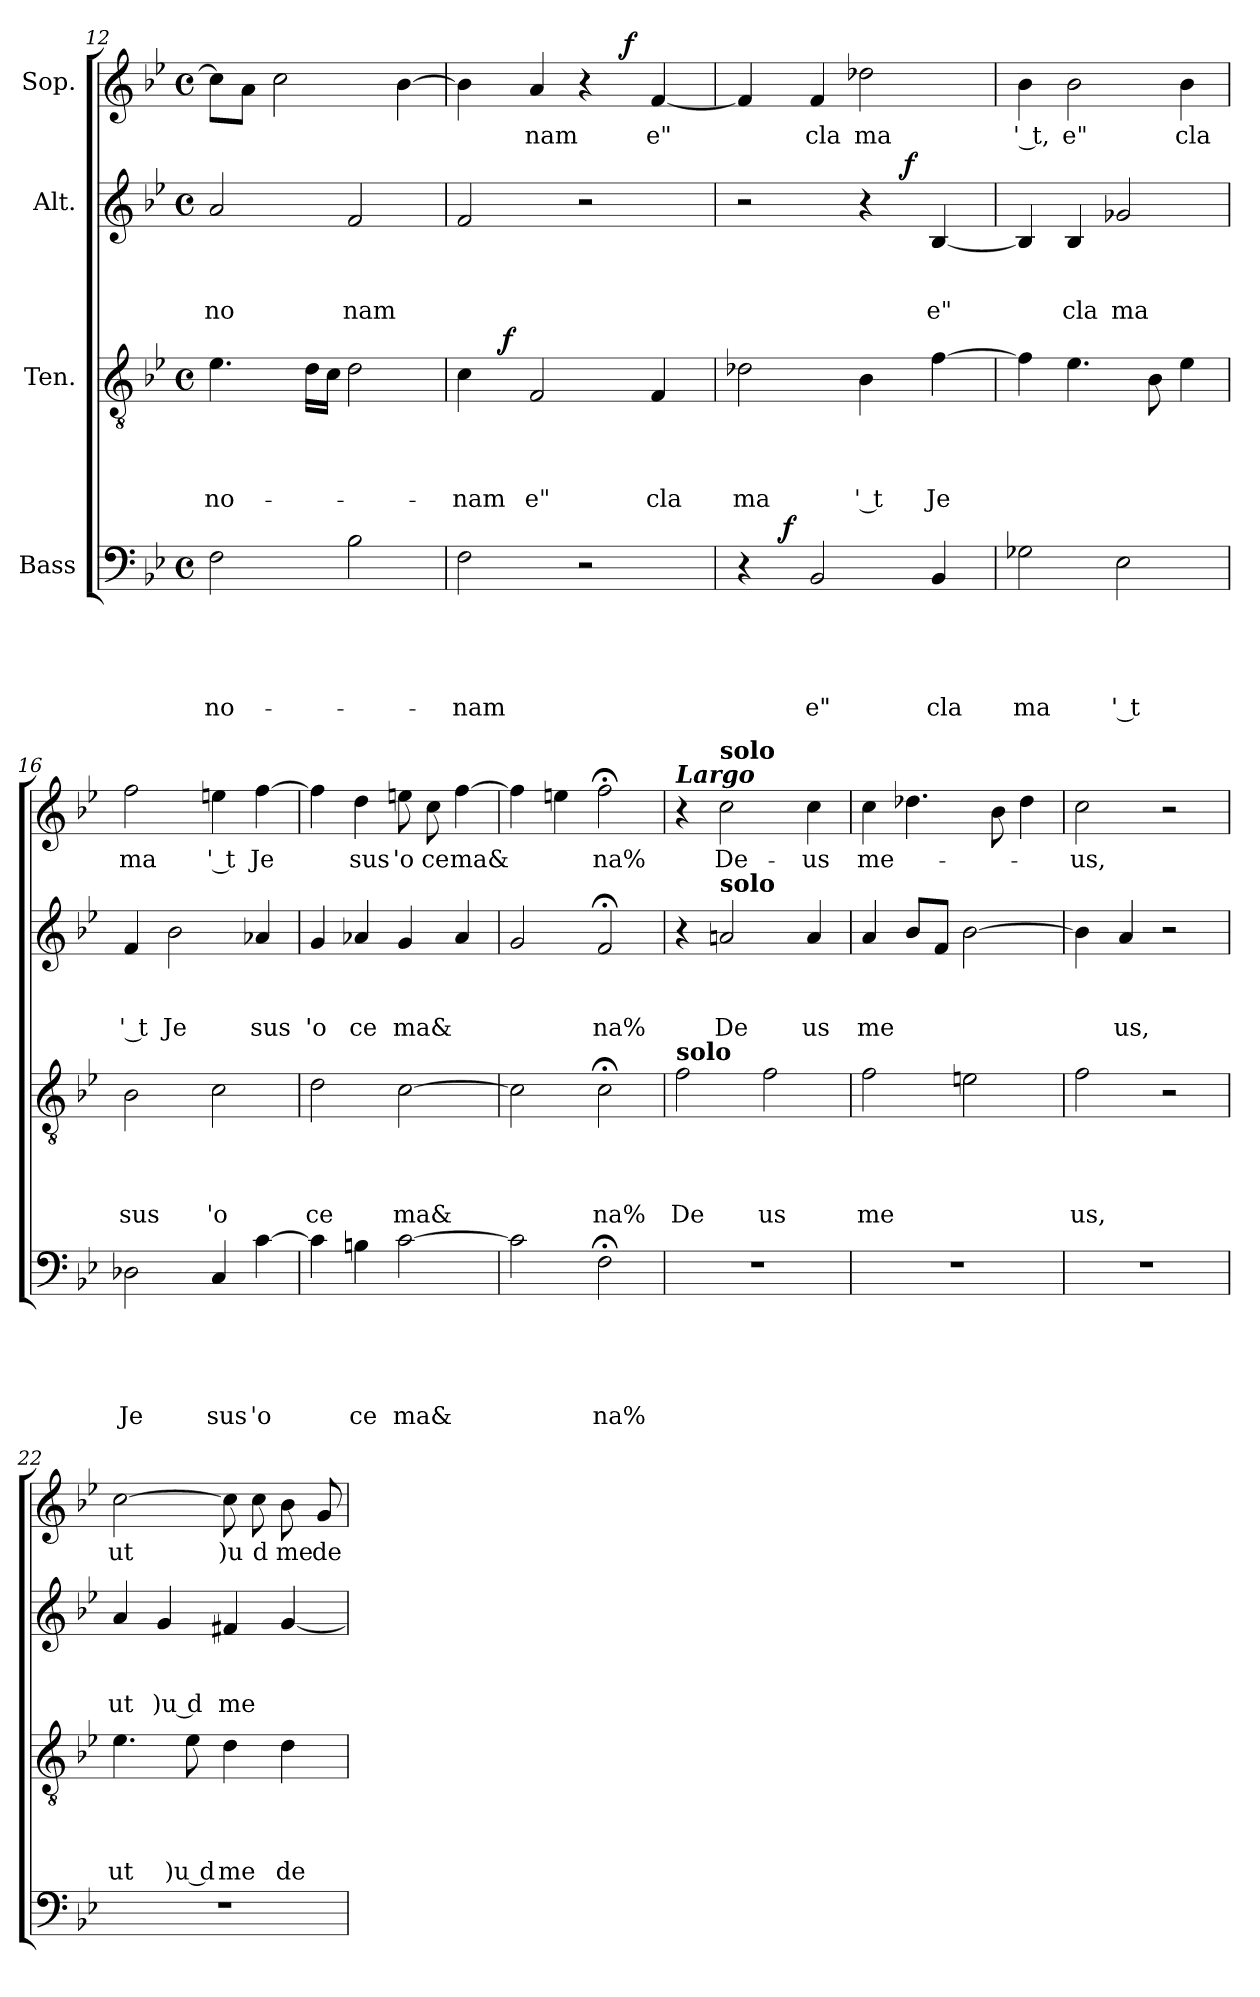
**kern	**text	**text	**text	**text	**text	**dynam	**kern	**text	**text	**text	**text	**dynam	**kern	**text	**text	**text	**dynam	**kern	**text	**dynam
*part4	*part4	*part4	*part4	*part4	*part4	*part4	*part3	*part3	*part3	*part3	*part3	*part3	*part2	*part2	*part2	*part2	*part2	*part1	*part1	*part1
*staff4	*staff4	*staff4	*staff4	*staff4	*staff4	*staff4	*staff3	*staff3	*staff3	*staff3	*staff3	*staff3	*staff2	*staff2	*staff2	*staff2	*staff2	*staff1	*staff1	*staff1
*I"Bass	*	*	*	*	*	*	*I"Ten.	*	*	*	*	*	*I"Alt.	*	*	*	*	*I"Sop.	*	*
*clefF4	*	*	*	*	*	*	*clefGv2	*	*	*	*	*	*clefG2	*	*	*	*	*clefG2	*	*
*k[b-e-]	*	*	*	*	*	*	*k[b-e-]	*	*	*	*	*	*k[b-e-]	*	*	*	*	*k[b-e-]	*	*
*B-:	*	*	*	*	*	*	*B-:	*	*	*	*	*	*B-:	*	*	*	*	*B-:	*	*
*M4/4	*	*	*	*	*	*	*M4/4	*	*	*	*	*	*M4/4	*	*	*	*	*M4/4	*	*
*met(c)	*	*	*	*	*	*	*met(c)	*	*	*	*	*	*met(c)	*	*	*	*	*met(c)	*	*
=12	=12	=12	=12	=12	=12	=12	=12	=12	=12	=12	=12	=12	=12	=12	=12	=12	=12	=12	=12	=12
!	!	!	!	!	!LO:LY:b	!	!	!	!	!	!LO:LY:b	!	!	!	!	!LO:LY:b	!	!	!	!
2F\	.	.	.	.	no-	.	4.e-\	.	.	.	no-	.	2a/	.	.	no	.	8cc\L]	.	.
.	.	.	.	.	.	.	.	.	.	.	.	.	.	.	.	.	.	8a\J	.	.
.	.	.	.	.	.	.	.	.	.	.	.	.	.	.	.	.	.	2cc\	.	.
.	.	.	.	.	.	.	16d\LL	.	.	.	.	.	.	.	.	.	.	.	.	.
.	.	.	.	.	.	.	16c\JJ	.	.	.	.	.	.	.	.	.	.	.	.	.
!	!	!	!	!	!	!	!	!	!	!	!	!	!	!	!	!LO:LY:b	!	!	!	!
2B-\	.	.	.	.	.	.	2d\	.	.	.	.	.	2f/	.	.	nam	.	.	.	.
.	.	.	.	.	.	.	.	.	.	.	.	.	.	.	.	.	.	[<4b-\	.	.
!!LO:LB:g=z
=13	=13	=13	=13	=13	=13	=13	=13	=13	=13	=13	=13	=13	=13	=13	=13	=13	=13	=13	=13	=13
!	!	!	!	!	!LO:LY:b	!	!	!	!	!	!LO:LY:b	!	!	!	!	!	!	!	!	!
*	*	*	*	*	*	*	*^	*	*	*	*	*	*	*	*	*	*	*^	*	*
2F\	.	.	.	.	-nam	.	4c\	8ryy	.	.	.	-nam	.	2f/	.	.	.	.	4b-\]	2ryy	.	.
.	.	.	.	.	.	.	.	32ryy	.	.	.	.	.	.	.	.	.	.	.	.	.	.
!	!	!	!	!	!	!	!	!	!	!	!	!	!LO:DY:b	!	!	!	!	!	!	!	!	!
.	.	.	.	.	.	.	.	2ryy	.	.	.	.	f	.	.	.	.	.	.	.	.	.
!	!	!	!	!	!	!	!	!	!	!	!	!LO:LY:b	!	!	!	!	!	!	!	!	!LO:LY:b	!
.	.	.	.	.	.	.	2F/	.	.	.	.	e"	.	.	.	.	.	.	4a/	.	nam	.
2r	.	.	.	.	.	.	.	.	.	.	.	.	.	2r	.	.	.	.	4r	8ryy	.	.
.	.	.	.	.	.	.	.	.	.	.	.	.	.	.	.	.	.	.	.	32ryy	.	.
!	!	!	!	!	!	!	!	!	!	!	!	!	!	!	!	!	!	!	!	!	!	!LO:DY:b
.	.	.	.	.	.	.	.	4ryy	.	.	.	.	.	.	.	.	.	.	.	4ryy	.	f
!	!	!	!	!	!	!	!	!	!	!	!	!LO:LY:b	!	!	!	!	!	!	!	!	!LO:LY:b	!
.	.	.	.	.	.	.	4F/	.	.	.	.	cla	.	.	.	.	.	.	[<4f/	.	e"	.
.	.	.	.	.	.	.	.	16.ryy	.	.	.	.	.	.	.	.	.	.	.	16.ryy	.	.
=14	=14	=14	=14	=14	=14	=14	=14	=14	=14	=14	=14	=14	=14	=14	=14	=14	=14	=14	=14	=14	=14	=14
!	!	!	!	!	!	!	!	!	!	!	!	!LO:LY:b	!	!	!	!	!	!	!	!	!	!
*^	*	*	*	*	*	*	*v	*v	*	*	*	*	*	*^	*	*	*	*	*v	*v	*	*
4r	8ryy	.	.	.	.	.	.	2d-X\	.	.	.	ma	.	2r	2ryy	.	.	.	.	4f/]	.	.
.	32ryy	.	.	.	.	.	.	.	.	.	.	.	.	.	.	.	.	.	.	.	.	.
!	!	!	!	!	!	!	!LO:DY:b	!	!	!	!	!	!	!	!	!	!	!	!	!	!	!
.	2ryy	.	.	.	.	.	f	.	.	.	.	.	.	.	.	.	.	.	.	.	.	.
!	!	!	!	!	!	!LO:LY:b	!	!	!	!	!	!	!	!	!	!	!	!	!	!	!LO:LY:b	!
2BB-/	.	.	.	.	.	e"	.	.	.	.	.	.	.	.	.	.	.	.	.	4f/	cla	.
!	!	!	!	!	!	!	!	!	!	!	!	!LO:LY:b:rj	!	!	!	!	!	!	!	!	!LO:LY:b	!
.	.	.	.	.	.	.	.	4B-\	.	.	.	' t	.	4r	8ryy	.	.	.	.	2dd-X\	ma	.
.	.	.	.	.	.	.	.	.	.	.	.	.	.	.	32ryy	.	.	.	.	.	.	.
!	!	!	!	!	!	!	!	!	!	!	!	!	!	!	!	!	!	!	!LO:DY:b	!	!	!
.	4ryy	.	.	.	.	.	.	.	.	.	.	.	.	.	4ryy	.	.	.	f	.	.	.
!	!	!	!	!	!	!LO:LY:b	!	!	!	!	!	!LO:LY:b	!	!	!	!	!	!LO:LY:b	!	!	!	!
4BB-/	.	.	.	.	.	cla	.	[>4f\	.	.	.	Je	.	[<4B-/	.	.	.	e"	.	.	.	.
.	16.ryy	.	.	.	.	.	.	.	.	.	.	.	.	.	16.ryy	.	.	.	.	.	.	.
=15	=15	=15	=15	=15	=15	=15	=15	=15	=15	=15	=15	=15	=15	=15	=15	=15	=15	=15	=15	=15	=15	=15
!	!	!	!	!	!	!LO:LY:b	!	!	!	!	!	!	!	!	!	!	!	!	!	!	!LO:LY:b:rj	!
*v	*v	*	*	*	*	*	*	*	*	*	*	*	*	*v	*v	*	*	*	*	*	*	*
2G-X\	.	.	.	.	ma	.	4f\]	.	.	.	.	.	4B-/]	.	.	.	.	4b-\	' t,	.
!	!	!	!	!	!	!	!	!	!	!	!	!	!	!	!	!LO:LY:b	!	!	!LO:LY:b	!
.	.	.	.	.	.	.	4.e-\	.	.	.	.	.	4B-/	.	.	cla	.	2b-\	e"	.
!	!	!	!	!	!LO:LY:b:rj	!	!	!	!	!	!	!	!	!	!	!LO:LY:b	!	!	!	!
2E-\	.	.	.	.	' t	.	.	.	.	.	.	.	2g-X/	.	.	ma	.	.	.	.
.	.	.	.	.	.	.	8B-\	.	.	.	.	.	.	.	.	.	.	.	.	.
!	!	!	!	!	!	!	!	!	!	!	!	!	!	!	!	!	!	!	!LO:LY:b	!
.	.	.	.	.	.	.	4e-\	.	.	.	.	.	.	.	.	.	.	4b-\	cla	.
=16	=16	=16	=16	=16	=16	=16	=16	=16	=16	=16	=16	=16	=16	=16	=16	=16	=16	=16	=16	=16
!	!	!	!	!	!LO:LY:b	!	!	!	!	!	!LO:LY:b	!	!	!	!	!LO:LY:b:rj	!	!	!LO:LY:b	!
2D-X\	.	.	.	.	Je	.	2B-\	.	.	.	sus	.	4f/	.	.	' t	.	2ff\	ma	.
!	!	!	!	!	!	!	!	!	!	!	!	!	!	!	!	!LO:LY:b	!	!	!	!
.	.	.	.	.	.	.	.	.	.	.	.	.	2b-\	.	.	Je	.	.	.	.
!	!	!	!	!	!LO:LY:b	!	!	!	!	!	!LO:LY:b	!	!	!	!	!	!	!	!LO:LY:b:rj	!
4C/	.	.	.	.	sus	.	2c\	.	.	.	'o	.	.	.	.	.	.	4een\	' t	.
!	!	!	!	!	!LO:LY:b	!	!	!	!	!	!	!	!	!	!	!LO:LY:b	!	!	!LO:LY:b	!
[>4c\	.	.	.	.	'o	.	.	.	.	.	.	.	4a-X/	.	.	sus	.	[>4ff\	Je	.
=17	=17	=17	=17	=17	=17	=17	=17	=17	=17	=17	=17	=17	=17	=17	=17	=17	=17	=17	=17	=17
!	!	!	!	!	!	!	!	!	!	!	!LO:LY:b	!	!	!	!	!LO:LY:b	!	!	!	!
4c\]	.	.	.	.	.	.	2d\	.	.	.	ce	.	4g/	.	.	'o	.	4ff\]	.	.
!	!	!	!	!	!LO:LY:b	!	!	!	!	!	!	!	!	!	!	!LO:LY:b	!	!	!LO:LY:b	!
4Bn\	.	.	.	.	ce	.	.	.	.	.	.	.	4a-X/	.	.	ce	.	4dd\	sus	.
!	!	!	!	!	!LO:LY:b	!	!	!	!	!	!LO:LY:b	!	!	!	!	!LO:LY:b	!	!	!LO:LY:b	!
[>2c\	.	.	.	.	ma&	.	[>2c\	.	.	.	ma&	.	4g/	.	.	ma&	.	8een\	'o	.
!	!	!	!	!	!	!	!	!	!	!	!	!	!	!	!	!	!	!	!LO:LY:b	!
.	.	.	.	.	.	.	.	.	.	.	.	.	.	.	.	.	.	8cc\	ce	.
!	!	!	!	!	!	!	!	!	!	!	!	!	!	!	!	!	!	!	!LO:LY:b	!
.	.	.	.	.	.	.	.	.	.	.	.	.	4a-/	.	.	.	.	[>4ff\	ma&	.
=18	=18	=18	=18	=18	=18	=18	=18	=18	=18	=18	=18	=18	=18	=18	=18	=18	=18	=18	=18	=18
2c\]	.	.	.	.	.	.	2c\]	.	.	.	.	.	2g/	.	.	.	.	4ff\]	.	.
.	.	.	.	.	.	.	.	.	.	.	.	.	.	.	.	.	.	4een\	.	.
!	!	!	!	!	!LO:LY:b	!	!	!	!	!	!LO:LY:b	!	!	!	!	!LO:LY:b	!	!	!LO:LY:b	!
2F;<\	.	.	.	.	na%	.	2c;<\	.	.	.	na%	.	2f;/	.	.	na%	.	2ff;<\	na%	.
!!LO:PB:g=z
=19	=19	=19	=19	=19	=19	=19	=19	=19	=19	=19	=19	=19	=19	=19	=19	=19	=19	=19	=19	=19
!	!	!	!	!	!	!	!	!	!	!	!	!	!	!	!	!	!	!LO:TX:a:Bi:t=Largo	!	!
!	!	!	!	!	!	!	!LO:TX:a:B:t=solo	!	!	!	!	!	!	!	!	!	!	!	!	!
!	!	!	!	!	!	!	!	!	!	!	!LO:LY:b	!	!	!	!	!	!	!	!	!
1r	.	.	.	.	.	.	2f\	.	.	.	De	.	4r	.	.	.	.	4r	.	.
!	!	!	!	!	!	!	!	!	!	!	!	!	!	!	!	!	!	!LO:TX:a:B:t=solo	!	!
!	!	!	!	!	!	!	!	!	!	!	!	!	!LO:TX:a:B:t=solo	!	!	!	!	!	!	!
!	!	!	!	!	!	!	!	!	!	!	!	!	!	!	!	!LO:LY:b	!	!	!LO:LY:b	!
.	.	.	.	.	.	.	.	.	.	.	.	.	2an/	.	.	De	.	2cc\	De-	.
!	!	!	!	!	!	!	!	!	!	!	!LO:LY:b	!	!	!	!	!	!	!	!	!
.	.	.	.	.	.	.	2f\	.	.	.	us	.	.	.	.	.	.	.	.	.
!	!	!	!	!	!	!	!	!	!	!	!	!	!	!	!	!LO:LY:b	!	!	!LO:LY:b	!
.	.	.	.	.	.	.	.	.	.	.	.	.	4a/	.	.	us	.	4cc\	-us	.
=20	=20	=20	=20	=20	=20	=20	=20	=20	=20	=20	=20	=20	=20	=20	=20	=20	=20	=20	=20	=20
!	!	!	!	!	!	!	!	!	!	!	!LO:LY:b	!	!	!	!	!LO:LY:b	!	!	!LO:LY:b	!
1r	.	.	.	.	.	.	2f\	.	.	.	me	.	4a/	.	.	me	.	4cc\	me-	.
.	.	.	.	.	.	.	.	.	.	.	.	.	8b-/L	.	.	.	.	4.dd-X\	.	.
.	.	.	.	.	.	.	.	.	.	.	.	.	8f/J	.	.	.	.	.	.	.
.	.	.	.	.	.	.	2en\	.	.	.	.	.	[>2b-\	.	.	.	.	.	.	.
.	.	.	.	.	.	.	.	.	.	.	.	.	.	.	.	.	.	8b-\	.	.
.	.	.	.	.	.	.	.	.	.	.	.	.	.	.	.	.	.	4dd-\	.	.
=21	=21	=21	=21	=21	=21	=21	=21	=21	=21	=21	=21	=21	=21	=21	=21	=21	=21	=21	=21	=21
!	!	!	!	!	!	!	!	!	!	!	!LO:LY:b	!	!	!	!	!	!	!	!LO:LY:b	!
1r	.	.	.	.	.	.	2f\	.	.	.	us,	.	4b-\]	.	.	.	.	2cc\	-us,	.
!	!	!	!	!	!	!	!	!	!	!	!	!	!	!	!	!LO:LY:b	!	!	!	!
.	.	.	.	.	.	.	.	.	.	.	.	.	4a/	.	.	us,	.	.	.	.
.	.	.	.	.	.	.	2r	.	.	.	.	.	2r	.	.	.	.	2r	.	.
=22	=22	=22	=22	=22	=22	=22	=22	=22	=22	=22	=22	=22	=22	=22	=22	=22	=22	=22	=22	=22
!	!	!	!	!	!	!	!	!	!	!	!LO:LY:b	!	!	!	!	!LO:LY:b	!	!	!LO:LY:b	!
1r	.	.	.	.	.	.	4.e-\	.	.	.	ut	.	4a/	.	.	ut	.	[>2cc\	ut	.
!	!	!	!	!	!	!	!	!	!	!	!	!	!	!	!	!LO:LY:b:rj	!	!	!	!
.	.	.	.	.	.	.	.	.	.	.	.	.	4g/	.	.	)u d	.	.	.	.
!	!	!	!	!	!	!	!	!	!	!	!LO:LY:b:rj	!	!	!	!	!	!	!	!	!
.	.	.	.	.	.	.	8e-\	.	.	.	)u d	.	.	.	.	.	.	.	.	.
!	!	!	!	!	!	!	!	!	!	!	!LO:LY:b	!	!	!	!	!LO:LY:b	!	!	!LO:LY:b	!
.	.	.	.	.	.	.	4d\	.	.	.	me	.	4f#X/	.	.	me	.	8cc\]	)u	.
!	!	!	!	!	!	!	!	!	!	!	!	!	!	!	!	!	!	!	!LO:LY:b	!
.	.	.	.	.	.	.	.	.	.	.	.	.	.	.	.	.	.	8cc\	d	.
!	!	!	!	!	!	!	!	!	!	!	!LO:LY:b	!	!	!	!	!	!	!	!LO:LY:b	!
.	.	.	.	.	.	.	4d\	.	.	.	de	.	[<4g/	.	.	.	.	8b-\	me	.
!	!	!	!	!	!	!	!	!	!	!	!	!	!	!	!	!	!	!	!LO:LY:b	!
.	.	.	.	.	.	.	.	.	.	.	.	.	.	.	.	.	.	8g/	de-	.
=	=	=	=	=	=	=	=	=	=	=	=	=	=	=	=	=	=	=	=	=
*-	*-	*-	*-	*-	*-	*-	*-	*-	*-	*-	*-	*-	*-	*-	*-	*-	*-	*-	*-	*-
